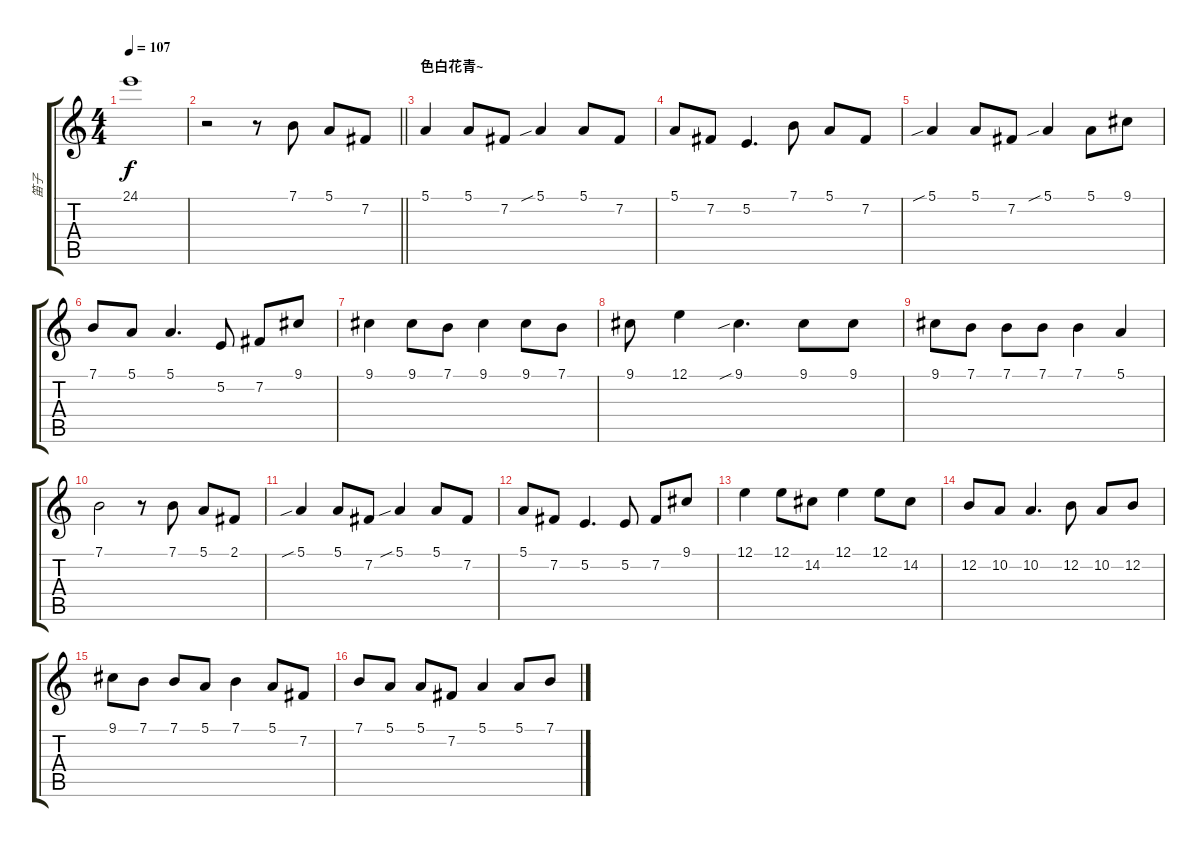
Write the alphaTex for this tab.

\track ("笛子" "笛子") {instrument flute}
\staff {score tabs}
\tuning (E4 B3 G3 D3 A2 E2) {hide}
\ts (4 4)
\tempo 107
\clef g2
\ks c
24.1.1{dy f} |
\barLineRight lightlight
r.2 r.8 7.1.8 5.1.8 7.2.8 |
\section ("" "色白花青~")
5.1.4 5.1.8 7.2.8 5.1{sib}.4 5.1.8 7.2.8 |
5.1.8 7.2.8 5.2.4{d} 7.1.8 5.1.8 7.2.8 |
5.1{sib}.4 5.1.8 7.2.8 5.1{sib}.4 5.1.8 9.1.8 |
7.1.8 5.1.8 5.1.4{d} 5.2.8 7.2.8 9.1.8 |
9.1.4 9.1.8 7.1.8 9.1.4 9.1.8 7.1.8 |
9.1.8 12.1.4 9.1{sib}.4{d} 9.1.8 9.1.8 |
9.1.8 7.1.8 7.1.8 7.1.8 7.1.4 5.1.4 |
7.1.2 r.8 7.1.8 5.1.8 2.1.8 |
5.1{sib}.4 5.1.8 7.2.8 5.1{sib}.4 5.1.8 7.2.8 |
5.1.8 7.2.8 5.2.4{d} 5.2.8 7.2.8 9.1.8 |
12.1.4 12.1.8 14.2.8 12.1.4 12.1.8 14.2.8 |
12.2.8 10.2.8 10.2.4{d} 12.2.8 10.2.8 12.2.8 |
9.1.8 7.1.8 7.1.8 5.1.8 7.1.4 5.1.8 7.2.8 |
7.1.8 5.1.8 5.1.8 7.2.8 5.1.4 5.1.8 7.1.8
